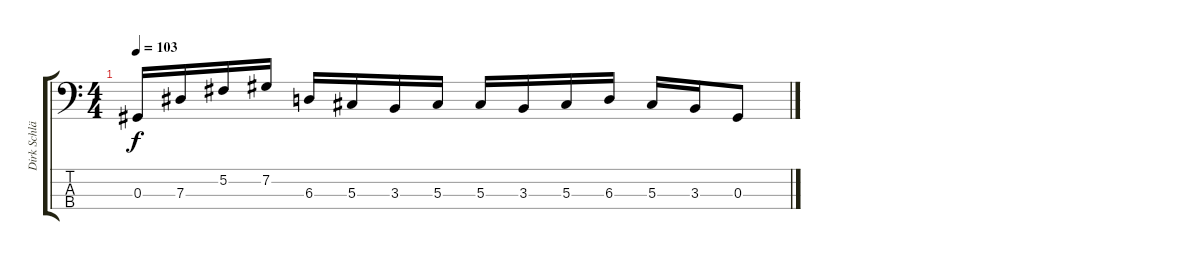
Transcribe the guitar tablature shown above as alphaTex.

\track ("Dirk Schlächter - Bass" "Dirk Schlä") {instrument acousticguitarsteel}
\staff {score tabs}
\tuning (Gb2 Db2 Ab1 Eb1) {hide}
\ts (4 4)
\tempo 103
\clef f4
\ks c
0.3{t}.16{dy f} 7.3.16 5.2.16 7.2.16 6.3.16 5.3.16 3.3.16 5.3.16 5.3.16 3.3.16 5.3.16 6.3.16 5.3.16 3.3.16 0.3.8
